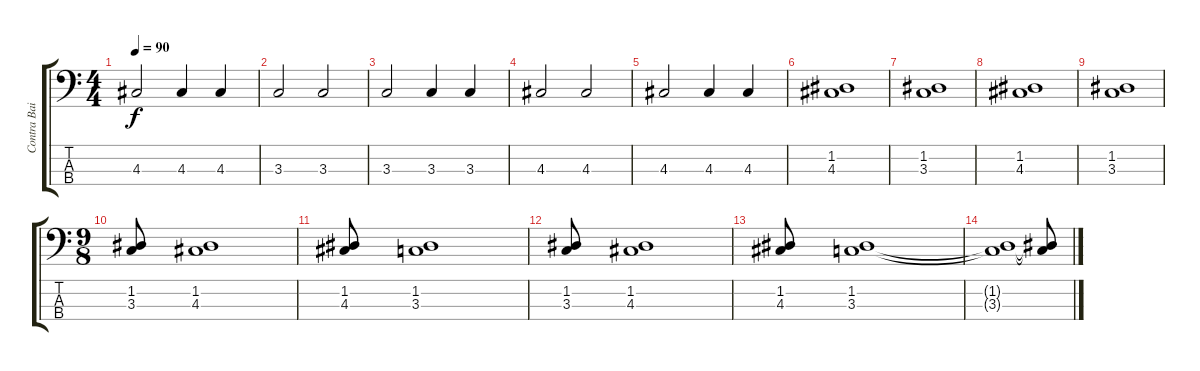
\track ("Contra Baixo" "Contra Bai") {instrument electricbassfinger}
\staff {score tabs}
\tuning (G2 D2 A1 E1) {hide}
\ts (4 4)
\tempo 90
\clef f4
\ks c
4.3.2{dy f} 4.3.4 4.3.4 |
3.3.2 3.3.2 |
3.3.2 3.3.4 3.3.4 |
4.3.2 4.3.2 |
4.3.2 4.3.4 4.3.4 |
(1.2 4.3).1 |
(1.2 3.3).1 |
(1.2 4.3).1 |
(1.2 3.3).1 |
\ts (9 8)
(1.2 3.3).8 (1.2 4.3).1 |
(1.2 4.3).8 (1.2 3.3).1 |
(1.2 3.3).8 (1.2 4.3).1 |
(1.2 4.3).8 (1.2 3.3).1 |
(1.2{t} 3.3{t}).1 (1.2{t} 3.3{t}).8
